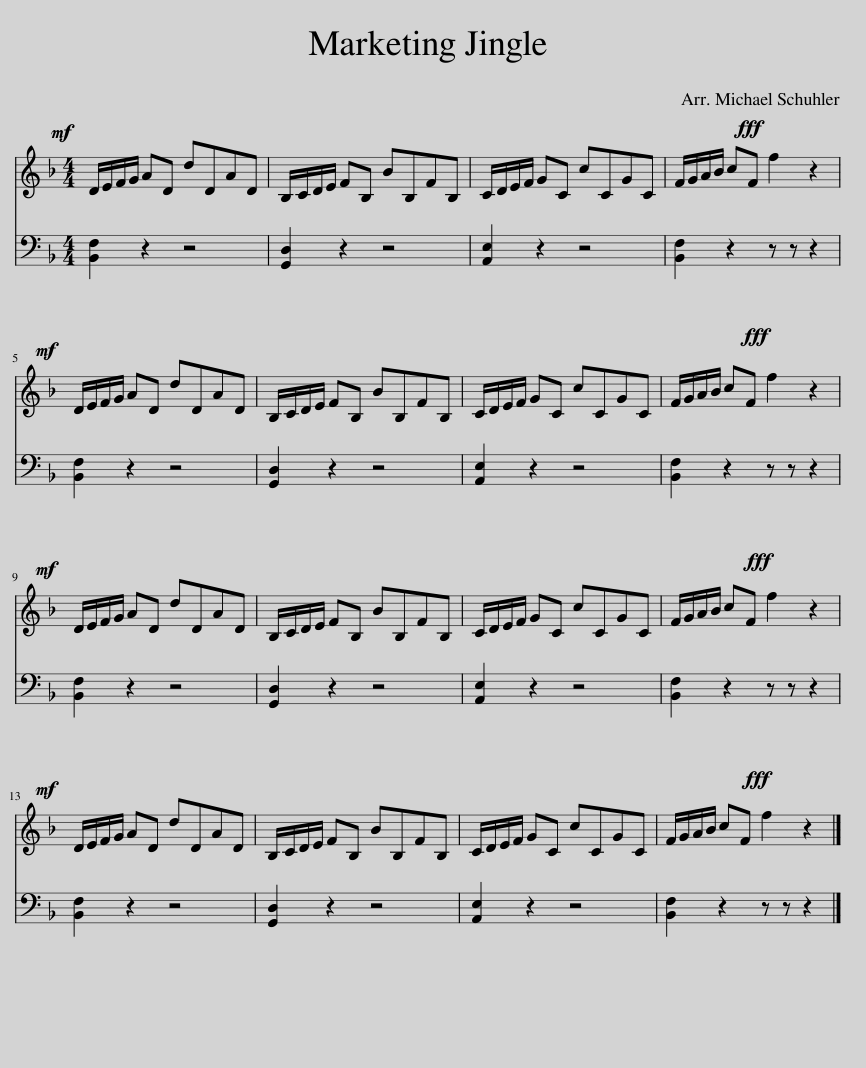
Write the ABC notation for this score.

X:1
%%score { 1 | 2 }
L:1/8
M:4/4
I:linebreak $
K:F
V:1 treble
V:2 bass
V:1
!mf! D/E/F/G/ AD dDAD | B,/C/D/E/ FB, BB,FB, | C/D/E/F/ GC cCGC | F/G/A/B/ cF!fff! f2 z2 |$!mf! D/E/F/G/ AD dDAD | %5
 B,/C/D/E/ FB, BB,FB, | C/D/E/F/ GC cCGC | F/G/A/B/ cF!fff! f2 z2 |$!mf! D/E/F/G/ AD dDAD | B,/C/D/E/ FB, BB,FB, | %10
 C/D/E/F/ GC cCGC | F/G/A/B/ cF!fff! f2 z2 |$!mf! D/E/F/G/ AD dDAD | B,/C/D/E/ FB, BB,FB, | C/D/E/F/ GC cCGC | %15
 F/G/A/B/ cF!fff! f2 z2 |] %16
V:2
 [B,,F,]2 z2 z4 | [G,,D,]2 z2 z4 | [A,,E,]2 z2 z4 | [B,,F,]2 z2 z z z2 |$ [B,,F,]2 z2 z4 | %5
 [G,,D,]2 z2 z4 | [A,,E,]2 z2 z4 | [B,,F,]2 z2 z z z2 |$ [B,,F,]2 z2 z4 | [G,,D,]2 z2 z4 | %10
 [A,,E,]2 z2 z4 | [B,,F,]2 z2 z z z2 |$ [B,,F,]2 z2 z4 | [G,,D,]2 z2 z4 | [A,,E,]2 z2 z4 | %15
 [B,,F,]2 z2 z z z2 |] %16
